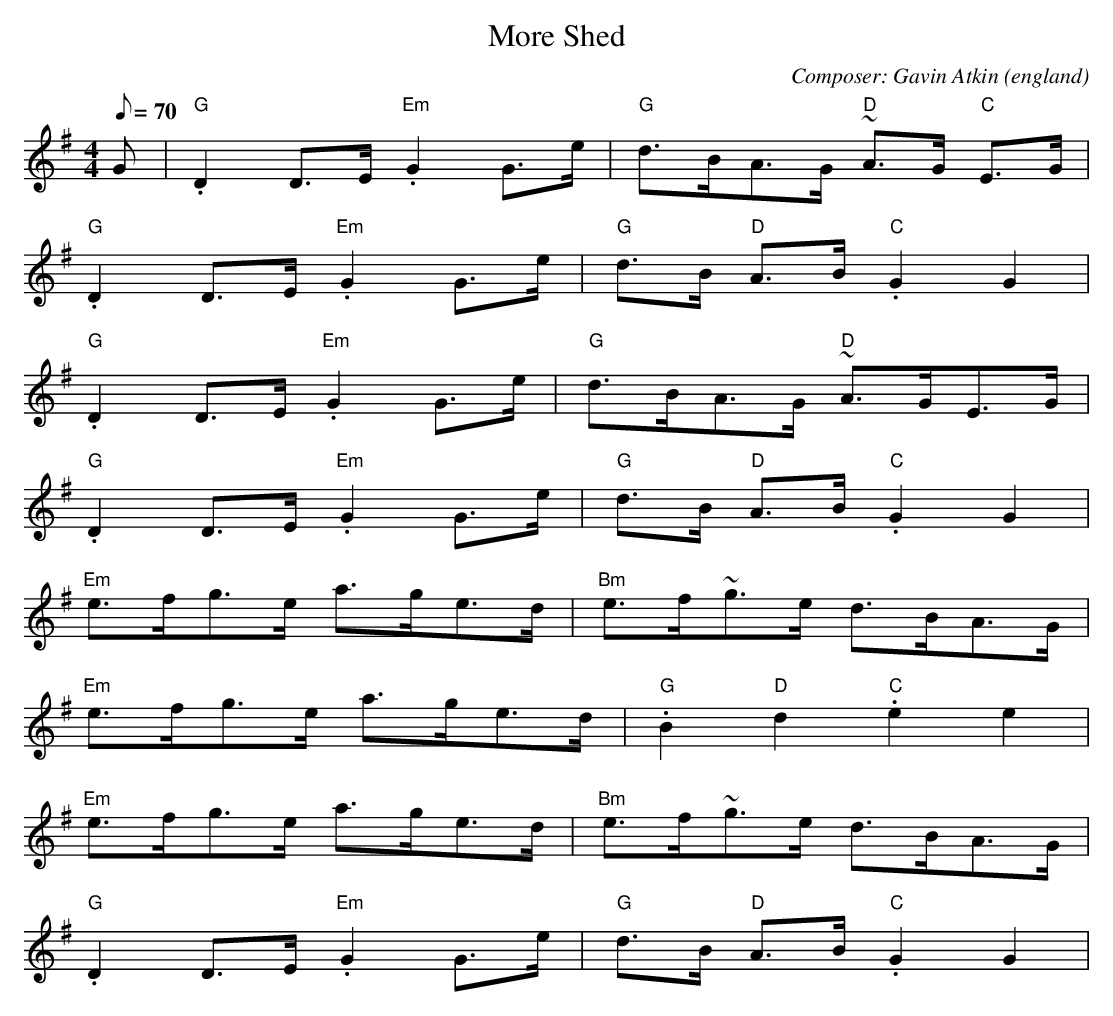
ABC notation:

X:1
T:More Shed
O:england
C:Composer: Gavin Atkin
M:4/4
L:1/8
Q:70
K:G
G | "G" .D2 D>E "Em" .G2 G>e | "G" d>BA>G "D" ~A>G "C" E>G  |
"G" .D2 D>E "Em" .G2 G>e | "G" d>B "D" A>B "C" .G2 G2 |
"G" .D2 D>E "Em" .G2 G>e | "G" d>BA>G "D" ~A>GE>G |
"G" .D2 D>E "Em" .G2 G>e | "G" d>B "D" A>B "C" .G2 G2 |
"Em" e>fg>e a>ge>d | "Bm" e>f~g>e d>BA>G |
"Em" e>fg>e a>ge>d | "G" .B2 "D" d2 "C" .e2 e2 |
"Em" e>fg>e a>ge>d | "Bm" e>f~g>e d>BA>G |
"G" .D2 D>E "Em" .G2 G>e | "G" d>B "D" A>B "C" .G2 G2 |
